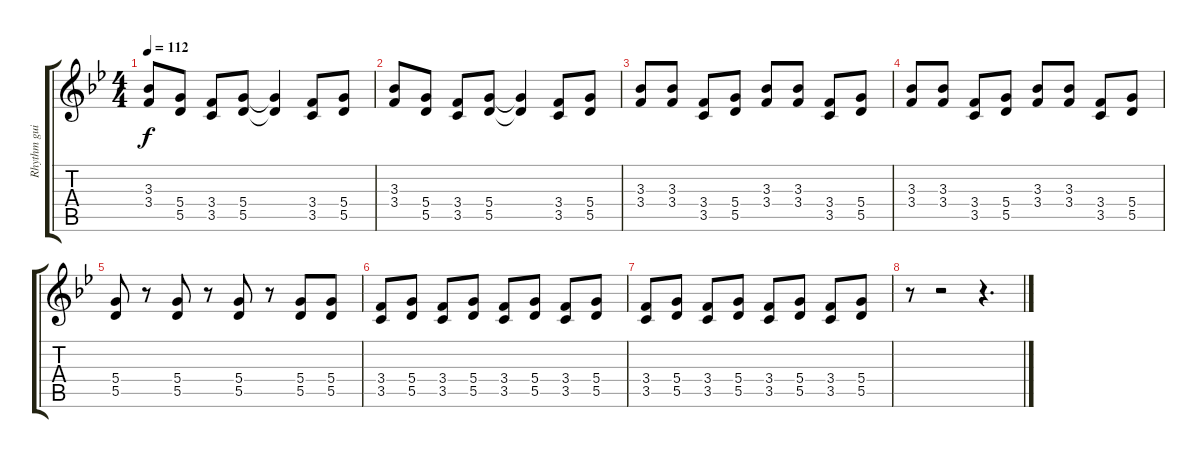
\track ("Rhythm guitar" "Rhythm gui") {instrument distortionguitar}
\staff {score tabs}
\tuning (E4 B3 G3 D3 A2 E2) {hide}
\ts (4 4)
\tempo 112
\clef g2
\ks bb
(3.3 3.4).8{dy f} (5.4 5.5).8 (3.4 3.5).8 (5.4 5.5).8 (5.4{t} 5.5{t}).4 (3.4 3.5).8 (5.4 5.5).8 |
(3.3 3.4).8 (5.4 5.5).8 (3.4 3.5).8 (5.4 5.5).8 (5.4{t} 5.5{t}).4 (3.4 3.5).8 (5.4 5.5).8 |
(3.3 3.4).8 (3.3 3.4).8 (3.4 3.5).8 (5.4 5.5).8 (3.3 3.4).8 (3.3 3.4).8 (3.4 3.5).8 (5.4 5.5).8 |
(3.3 3.4).8 (3.3 3.4).8 (3.4 3.5).8 (5.4 5.5).8 (3.3 3.4).8 (3.3 3.4).8 (3.4 3.5).8 (5.4 5.5).8 |
(5.4 5.5).8{volume 16} r.8 (5.4 5.5).8 r.8 (5.4 5.5).8 r.8 (5.4 5.5).8 (5.4 5.5).8 |
(3.4 3.5).8 (5.4 5.5).8 (3.4 3.5).8 (5.4 5.5).8 (3.4 3.5).8 (5.4 5.5).8 (3.4 3.5).8 (5.4 5.5).8 |
(3.4 3.5).8 (5.4 5.5).8 (3.4 3.5).8 (5.4 5.5).8 (3.4 3.5).8 (5.4 5.5).8 (3.4 3.5).8 (5.4 5.5).8 |
r.8{volume 0} r.2 r.4{d}
